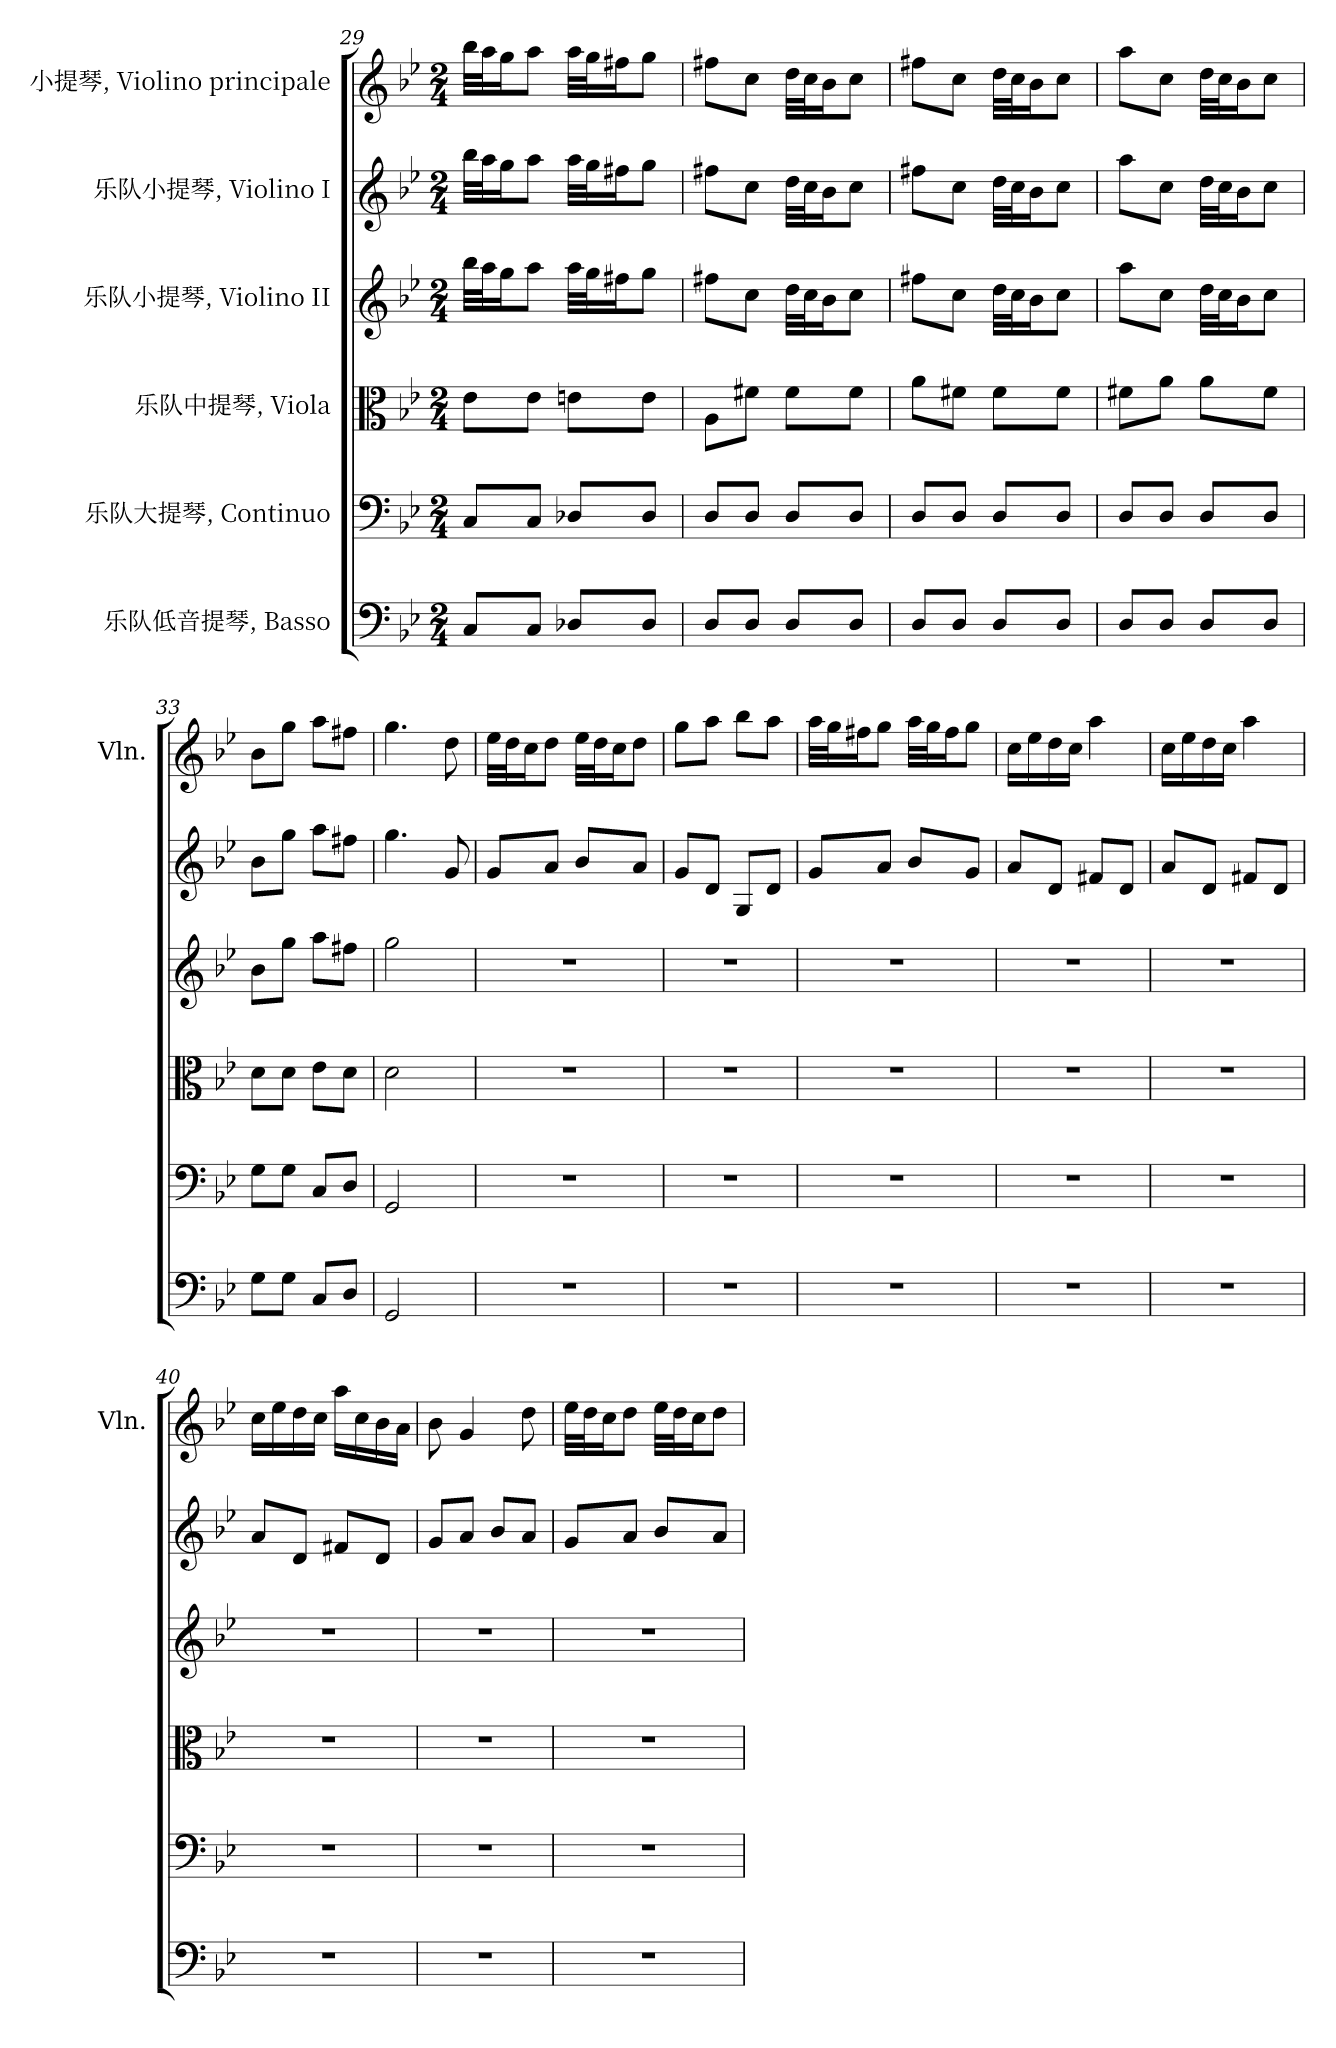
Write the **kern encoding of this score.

**kern	**kern	**kern	**kern	**kern	**kern
*part6	*part5	*part4	*part3	*part2	*part1
*staff6	*staff5	*staff4	*staff3	*staff2	*staff1
*I"乐队低音提琴, Basso	*I"乐队大提琴, Continuo	*I"乐队中提琴, Viola	*I"乐队小提琴, Violino II	*I"乐队小提琴, Violino I	*I"小提琴, Violino principale
*	*	*	*	*	*I'Vln.
!!LO:LB:g=z
*clefF4	*clefF4	*clefC3	*clefG2	*clefG2	*clefG2
*ITrd7c12	*	*	*	*	*
*k[b-e-]	*k[b-e-]	*k[b-e-]	*k[b-e-]	*k[b-e-]	*k[b-e-]
*M2/4	*M2/4	*M2/4	*M2/4	*M2/4	*M2/4
=29	=29	=29	=29	=29	=29
8CC/L	8C/L	8e-\L	32bb-\LLL	32bb-\LLL	32bb-\LLL
.	.	.	32aa\J	32aa\J	32aa\J
.	.	.	16gg\J	16gg\J	16gg\J
8CC/J	8C/J	8e-\J	8aa\J	8aa\J	8aa\J
8DD-X/L	8D-X/L	8en\L	32aa\LLL	32aa\LLL	32aa\LLL
.	.	.	32gg\J	32gg\J	32gg\J
.	.	.	16ff#X\J	16ff#X\J	16ff#X\J
8DD-/J	8D-/J	8e\J	8gg\J	8gg\J	8gg\J
=30	=30	=30	=30	=30	=30
8DD/L	8D/L	8A\L	8ff#X\L	8ff#X\L	8ff#X\L
8DD/J	8D/J	8f#X\J	8cc\J	8cc\J	8cc\J
*	*	*	*	*	*MM113
8DD/L	8D/L	8f#\L	32dd\LLL	32dd\LLL	32dd\LLL
.	.	.	32cc\J	32cc\J	32cc\J
.	.	.	16b-\J	16b-\J	16b-\J
*	*	*	*	*	*MM120
8DD/J	8D/J	8f#\J	8cc\J	8cc\J	8cc\J
=31	=31	=31	=31	=31	=31
8DD/L	8D/L	8a\L	8ff#X\L	8ff#X\L	8ff#X\L
*	*	*	*	*	*MM123
8DD/J	8D/J	8f#X\J	8cc\J	8cc\J	8cc\J
8DD/L	8D/L	8f#\L	32dd\LLL	32dd\LLL	32dd\LLL
.	.	.	32cc\J	32cc\J	32cc\J
.	.	.	16b-\J	16b-\J	16b-\J
8DD/J	8D/J	8f#\J	8cc\J	8cc\J	8cc\J
=32	=32	=32	=32	=32	=32
8DD/L	8D/L	8f#X\L	8aa\L	8aa\L	8aa\L
8DD/J	8D/J	8a\J	8cc\J	8cc\J	8cc\J
8DD/L	8D/L	8a\L	32dd\LLL	32dd\LLL	32dd\LLL
.	.	.	32cc\J	32cc\J	32cc\J
.	.	.	16b-\J	16b-\J	16b-\J
8DD/J	8D/J	8f#\J	8cc\J	8cc\J	8cc\J
=33	=33	=33	=33	=33	=33
8GG\L	8G\L	8d\L	8b-\L	8b-\L	8b-\L
8GG\J	8G\J	8d\J	8gg\J	8gg\J	8gg\J
8CC/L	8C/L	8e-\L	8aa\L	8aa\L	8aa\L
8DD/J	8D/J	8d\J	8ff#X\J	8ff#X\J	8ff#X\J
=34	=34	=34	=34	=34	=34
2GGG/	2GG/	2d\	2gg\	4.gg\	4.gg\
.	.	.	.	8g/	8dd\
!!LO:PB:g=z
=35	=35	=35	=35	=35	=35
2r	2r	2r	2r	8g/L	32ee-\LLL
.	.	.	.	.	32dd\J
.	.	.	.	.	16cc\J
.	.	.	.	8a/J	8dd\J
.	.	.	.	8b-/L	32ee-\LLL
.	.	.	.	.	32dd\J
.	.	.	.	.	16cc\J
.	.	.	.	8a/J	8dd\J
=36	=36	=36	=36	=36	=36
2r	2r	2r	2r	8g/L	8gg\L
.	.	.	.	8d/J	8aa\J
.	.	.	.	8G/L	8bb-\L
.	.	.	.	8d/J	8aa\J
=37	=37	=37	=37	=37	=37
2r	2r	2r	2r	8g/L	32aa\LLL
.	.	.	.	.	32gg\J
.	.	.	.	.	16ff#X\J
.	.	.	.	8a/J	8gg\J
.	.	.	.	8b-/L	32aa\LLL
.	.	.	.	.	32gg\J
.	.	.	.	.	16ff#\J
.	.	.	.	8g/J	8gg\J
=38	=38	=38	=38	=38	=38
2r	2r	2r	2r	8a/L	16cc\LL
.	.	.	.	.	16ee-\
.	.	.	.	8d/J	16dd\
.	.	.	.	.	16cc\JJ
.	.	.	.	8f#X/L	4aa\
.	.	.	.	8d/J	.
=39	=39	=39	=39	=39	=39
2r	2r	2r	2r	8a/L	16cc\LL
.	.	.	.	.	16ee-\
.	.	.	.	8d/J	16dd\
.	.	.	.	.	16cc\JJ
.	.	.	.	8f#X/L	4aa\
.	.	.	.	8d/J	.
!!LO:LB:g=z
=40	=40	=40	=40	=40	=40
2r	2r	2r	2r	8a/L	16cc\LL
.	.	.	.	.	16ee-\
.	.	.	.	8d/J	16dd\
.	.	.	.	.	16cc\JJ
.	.	.	.	8f#X/L	16aa\LL
.	.	.	.	.	16cc\
.	.	.	.	8d/J	16b-\
.	.	.	.	.	16a\JJ
=41	=41	=41	=41	=41	=41
2r	2r	2r	2r	8g/L	8b-\
.	.	.	.	8a/J	4g/
.	.	.	.	8b-/L	.
.	.	.	.	8a/J	8dd\
=42	=42	=42	=42	=42	=42
2r	2r	2r	2r	8g/L	32ee-\LLL
.	.	.	.	.	32dd\J
.	.	.	.	.	16cc\J
.	.	.	.	8a/J	8dd\J
.	.	.	.	8b-/L	32ee-\LLL
.	.	.	.	.	32dd\J
.	.	.	.	.	16cc\J
.	.	.	.	8a/J	8dd\J
=	=	=	=	=	=
*-	*-	*-	*-	*-	*-
